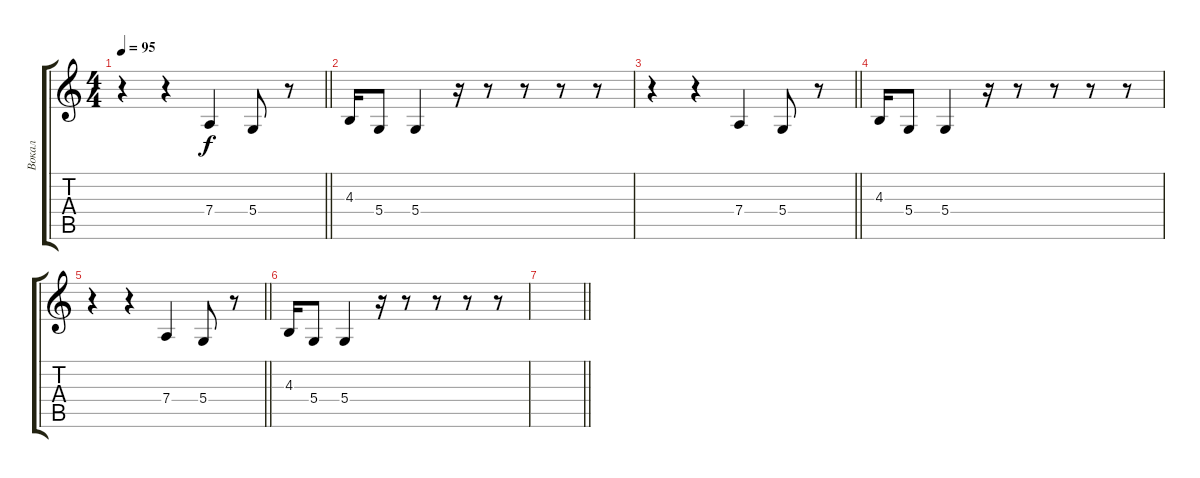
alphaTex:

\track ("Вокал" "Вокал") {instrument lead6voice}
\staff {score tabs}
\tuning (E4 B3 G3 D3 A2 E2) {hide}
\ts (4 4)
\tempo 95
\clef g2
\barLineRight lightlight
\ks c
r.4{dy f} r.4 7.4.4 5.4.8 r.8 |
4.3.16 5.4.8 5.4.4 r.16 r.8 r.8 r.8 r.8 |
\barLineRight lightlight
r.4 r.4 7.4.4 5.4.8 r.8 |
4.3.16 5.4.8 5.4.4 r.16 r.8 r.8 r.8 r.8 |
\barLineRight lightlight
r.4 r.4 7.4.4 5.4.8 r.8 |
4.3.16 5.4.8 5.4.4 r.16 r.8 r.8 r.8 r.8 |
\barLineRight lightlight
